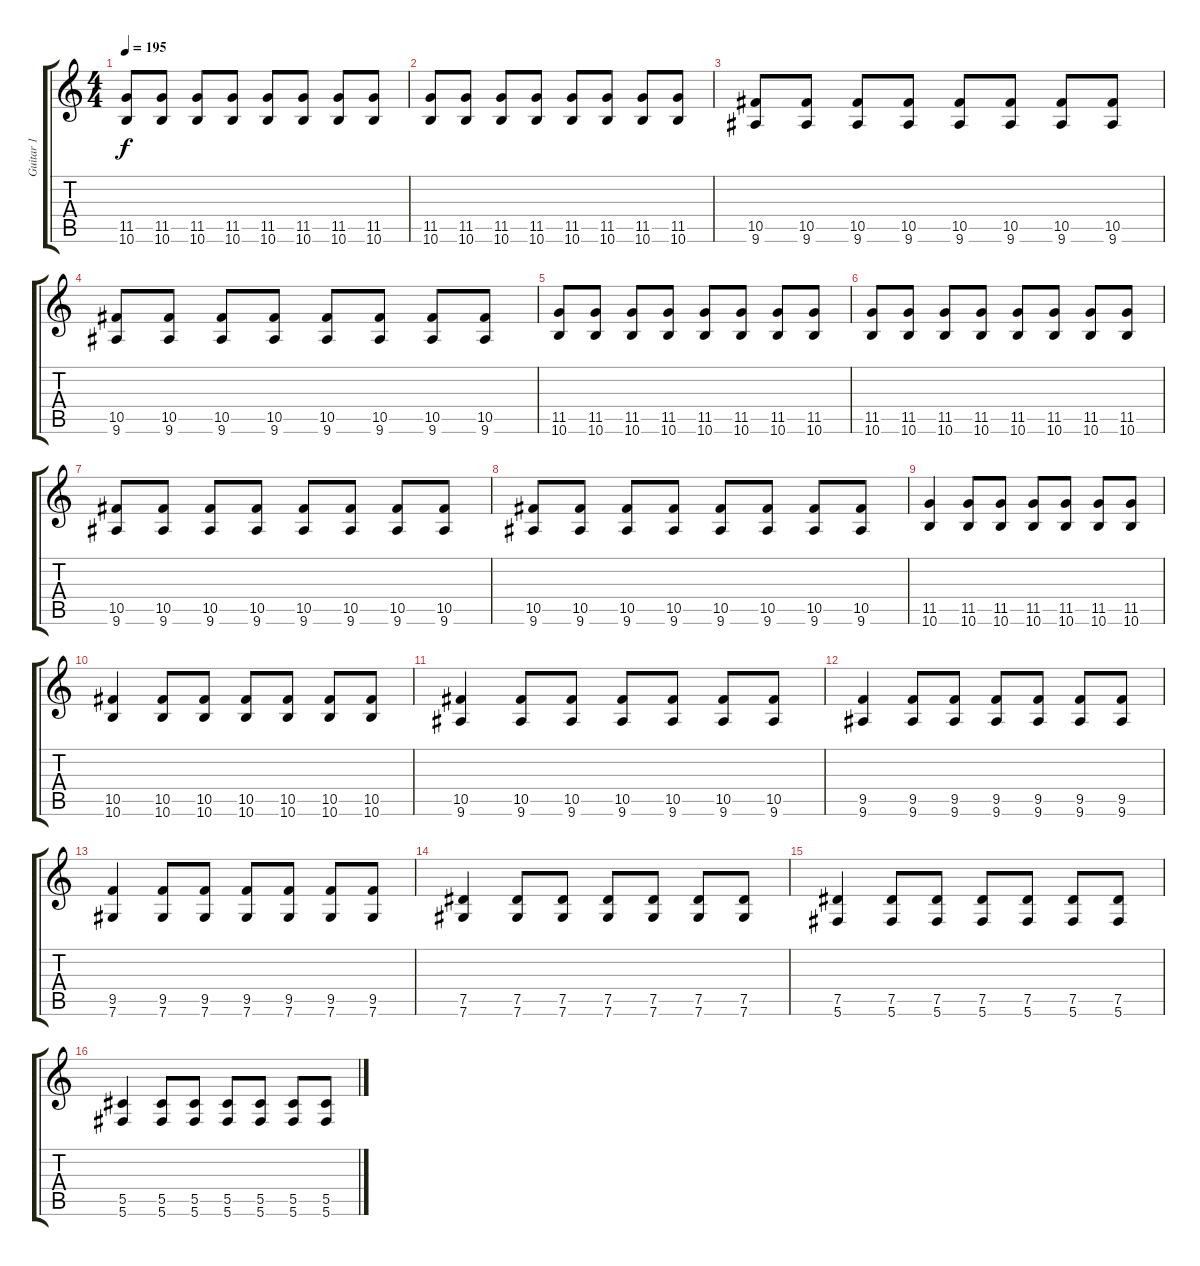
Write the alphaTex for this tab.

\track ("Guitar 1" "Guitar 1") {instrument overdrivenguitar}
\staff {score tabs}
\tuning (Eb4 Bb3 Gb3 Db3 Ab2 Db2) {hide}
\ts (4 4)
\tempo 195
\clef g2
\ks c
(11.5 10.6).8{dy f} (11.5 10.6).8 (11.5 10.6).8 (11.5 10.6).8 (11.5 10.6).8 (11.5 10.6).8 (11.5 10.6).8 (11.5 10.6).8 |
(11.5 10.6).8 (11.5 10.6).8 (11.5 10.6).8 (11.5 10.6).8 (11.5 10.6).8 (11.5 10.6).8 (11.5 10.6).8 (11.5 10.6).8 |
(10.5 9.6).8 (10.5 9.6).8 (10.5 9.6).8 (10.5 9.6).8 (10.5 9.6).8 (10.5 9.6).8 (10.5 9.6).8 (10.5 9.6).8 |
(10.5 9.6).8 (10.5 9.6).8 (10.5 9.6).8 (10.5 9.6).8 (10.5 9.6).8 (10.5 9.6).8 (10.5 9.6).8 (10.5 9.6).8 |
(11.5 10.6).8 (11.5 10.6).8 (11.5 10.6).8 (11.5 10.6).8 (11.5 10.6).8 (11.5 10.6).8 (11.5 10.6).8 (11.5 10.6).8 |
(11.5 10.6).8 (11.5 10.6).8 (11.5 10.6).8 (11.5 10.6).8 (11.5 10.6).8 (11.5 10.6).8 (11.5 10.6).8 (11.5 10.6).8 |
(10.5 9.6).8 (10.5 9.6).8 (10.5 9.6).8 (10.5 9.6).8 (10.5 9.6).8 (10.5 9.6).8 (10.5 9.6).8 (10.5 9.6).8 |
(10.5 9.6).8 (10.5 9.6).8 (10.5 9.6).8 (10.5 9.6).8 (10.5 9.6).8 (10.5 9.6).8 (10.5 9.6).8 (10.5 9.6).8 |
(11.5 10.6).4{volume 14 balance 0 instrument distortionguitar} (11.5 10.6).8 (11.5 10.6).8 (11.5 10.6).8 (11.5 10.6).8 (11.5 10.6).8 (11.5 10.6).8 |
(10.5 10.6).4 (10.5 10.6).8 (10.5 10.6).8 (10.5 10.6).8 (10.5 10.6).8 (10.5 10.6).8 (10.5 10.6).8 |
(10.5 9.6).4 (10.5 9.6).8 (10.5 9.6).8 (10.5 9.6).8 (10.5 9.6).8 (10.5 9.6).8 (10.5 9.6).8 |
(9.5 9.6).4 (9.5 9.6).8 (9.5 9.6).8 (9.5 9.6).8 (9.5 9.6).8 (9.5 9.6).8 (9.5 9.6).8 |
(9.5 7.6).4 (9.5 7.6).8 (9.5 7.6).8 (9.5 7.6).8 (9.5 7.6).8 (9.5 7.6).8 (9.5 7.6).8 |
(7.5 7.6).4 (7.5 7.6).8 (7.5 7.6).8 (7.5 7.6).8 (7.5 7.6).8 (7.5 7.6).8 (7.5 7.6).8 |
(7.5 5.6).4 (7.5 5.6).8 (7.5 5.6).8 (7.5 5.6).8 (7.5 5.6).8 (7.5 5.6).8 (7.5 5.6).8 |
(5.5 5.6).4 (5.5 5.6).8 (5.5 5.6).8 (5.5 5.6).8 (5.5 5.6).8 (5.5 5.6).8 (5.5 5.6).8
